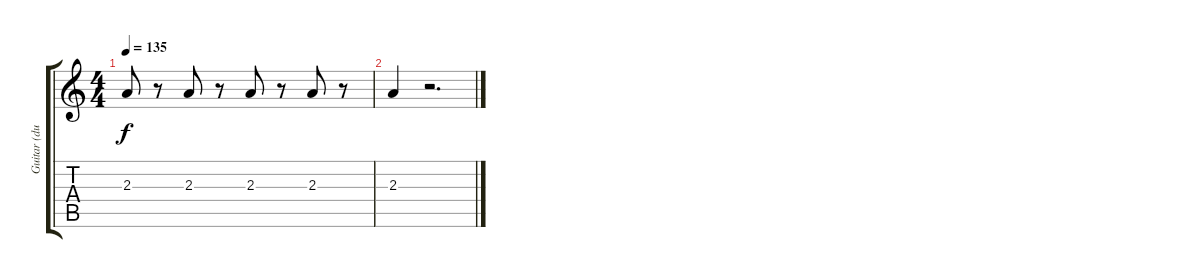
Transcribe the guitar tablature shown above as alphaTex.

\track ("Guitar (dub)" "Guitar (du") {instrument overdrivenguitar}
\staff {score tabs}
\tuning (E4 B3 G3 D3 A2 E2) {hide}
\ts (4 4)
\tempo 135
\clef g2
\ks c
2.3.8{dy f} r.8 2.3.8 r.8 2.3.8 r.8 2.3.8 r.8 |
2.3.4 r.2{d}
